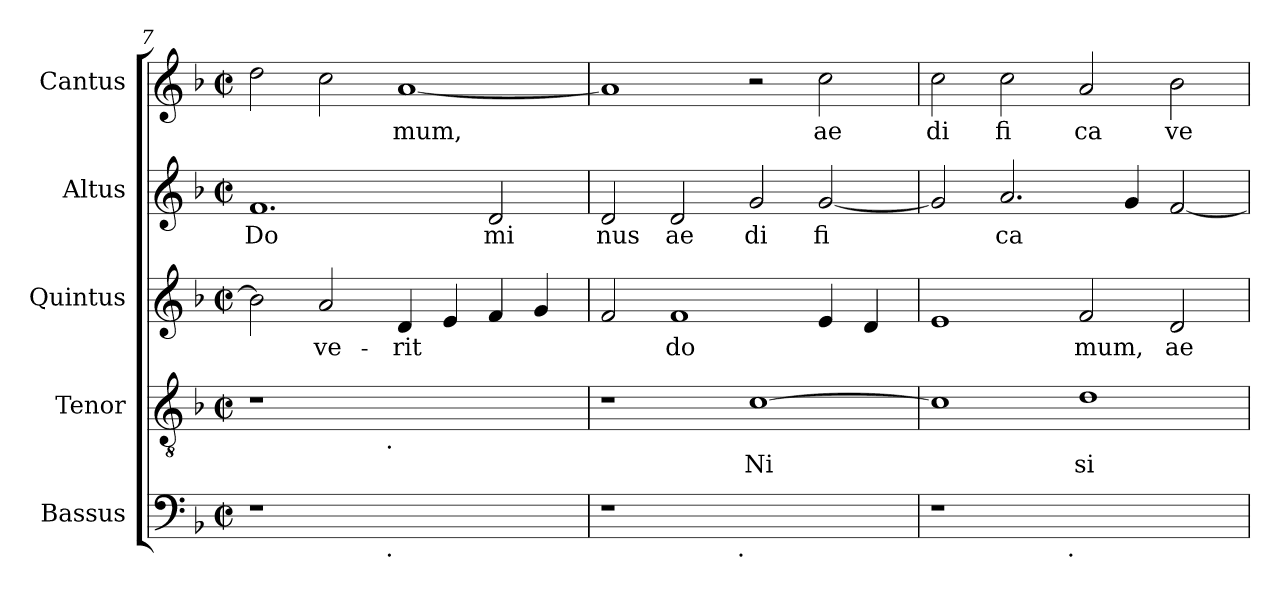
**kern	**kern	**text	**kern	**text	**kern	**text	**kern	**text
*part5	*part4	*part4	*part3	*part3	*part2	*part2	*part1	*part1
*staff5	*staff4	*staff4	*staff3	*staff3	*staff2	*staff2	*staff1	*staff1
*I"Bassus	*I"Tenor	*	*I"Quintus	*	*I"Altus	*	*I"Cantus	*
!!LO:LB:g=z
*clefF4	*clefGv2	*	*clefG2	*	*clefG2	*	*clefG2	*
*k[b-]	*k[b-]	*	*k[b-]	*	*k[b-]	*	*k[b-]	*
*F:	*F:	*	*F:	*	*F:	*	*F:	*
*M2/2	*M2/2	*	*M2/2	*	*M2/2	*	*M2/2	*
*met(c|)	*met(c|)	*	*met(c|)	*	*met(c|)	*	*met(c|)	*
=7	=7	=7	=7	=7	=7	=7	=7	=7
!	!	!	!	!LO:LY:b:cj	!	!LO:LY:b:cj	!	!LO:LY:b:cj
*^	*^	*	*	*	*	*	*	*
1r	2ryy	1r	2ryy	.	2b-\]	--	1.f	Do	2dd\	--
!	!	!	!	!	!	!LO:LY:b:cj	!	!	!	!LO:LY:b:cj
.	4...ryy	.	4...ryy	.	2a/	-ve-	.	.	2cc\	--
!	!	!	!LO:TX:b:t=.	!	!	!	!	!	!	!
!	!LO:TX:b:t=.	!	!	!	!	!	!	!	!	!
.	1ryy	.	1ryy	.	.	.	.	.	.	.
!	!	!	!	!	!	!LO:LY:b:cj	!	!	!	!LO:LY:b:cj
1ryy	.	1ryy	.	.	4d/	-rit	.	.	[<1a	-mum,
!	!	!	!	!	!	!LO:LY:b:cj	!	!	!	!
.	.	.	.	.	4e/	.	.	.	.	.
!	!	!	!	!	!	!LO:LY:b:cj	!	!LO:LY:b:cj	!	!
.	.	.	.	.	4f/	.	2d/	mi	.	.
!	!	!	!	!	!	!LO:LY:b:cj	!	!	!	!
.	.	.	.	.	4g/	.	.	.	.	.
.	32ryy	.	32ryy	.	.	.	.	.	.	.
=8	=8	=8	=8	=8	=8	=8	=8	=8	=8	=8
!	!	!	!	!	!	!LO:LY:b:cj	!	!LO:LY:b:cj	!	!LO:LY:b:cj
*	*	*v	*v	*	*	*	*	*	*	*
1r	2ryy	1r	.	2f/	.	2d/	nus	1a]	.
!	!	!	!	!	!LO:LY:b:cj	!	!LO:LY:b:cj	!	!
.	4...ryy	.	.	1f	do-	2d/	ae	.	.
!	!LO:TX:b:t=.	!	!	!	!	!	!	!	!
.	1ryy	.	.	.	.	.	.	.	.
!	!	!	!LO:LY:b:cj	!	!	!	!LO:LY:b:cj	!	!
1ryy	.	[>1c	Ni-	.	.	2g/	di	2r	.
!	!	!	!	!	!LO:LY:b:cj	!	!LO:LY:b:cj	!	!LO:LY:b:cj
.	.	.	.	4e/	--	[<2g/	fi	2cc\	ae
!	!	!	!	!	!LO:LY:b:cj	!	!	!	!
.	.	.	.	4d/	--	.	.	.	.
.	32ryy	.	.	.	.	.	.	.	.
=9	=9	=9	=9	=9	=9	=9	=9	=9	=9
!	!	!	!LO:LY:b:cj	!	!LO:LY:b:cj	!	!LO:LY:b:cj	!	!LO:LY:b:cj
1r	2ryy	1c]	--	1e	--	2g/]	.	2cc\	di
!	!	!	!	!	!	!	!LO:LY:b:cj	!	!LO:LY:b:cj
.	4...ryy	.	.	.	.	2.a/	ca	2cc\	fi
!	!LO:TX:b:t=.	!	!	!	!	!	!	!	!
.	1ryy	.	.	.	.	.	.	.	.
!	!	!	!LO:LY:b:cj	!	!LO:LY:b:cj	!	!	!	!LO:LY:b:cj
1ryy	.	1d	-si	2f/	-mum,	.	.	2a/	ca
!	!	!	!	!	!	!	!LO:LY:b:cj	!	!
.	.	.	.	.	.	4g/	.	.	.
!	!	!	!	!	!LO:LY:b:cj	!	!LO:LY:b:cj	!	!LO:LY:b:cj
.	.	.	.	2d/	ae-	[<2f/	.	2b-\	ve
.	32ryy	.	.	.	.	.	.	.	.
*v	*v	*	*	*	*	*	*	*	*
=	=	=	=	=	=	=	=	=
*-	*-	*-	*-	*-	*-	*-	*-	*-
